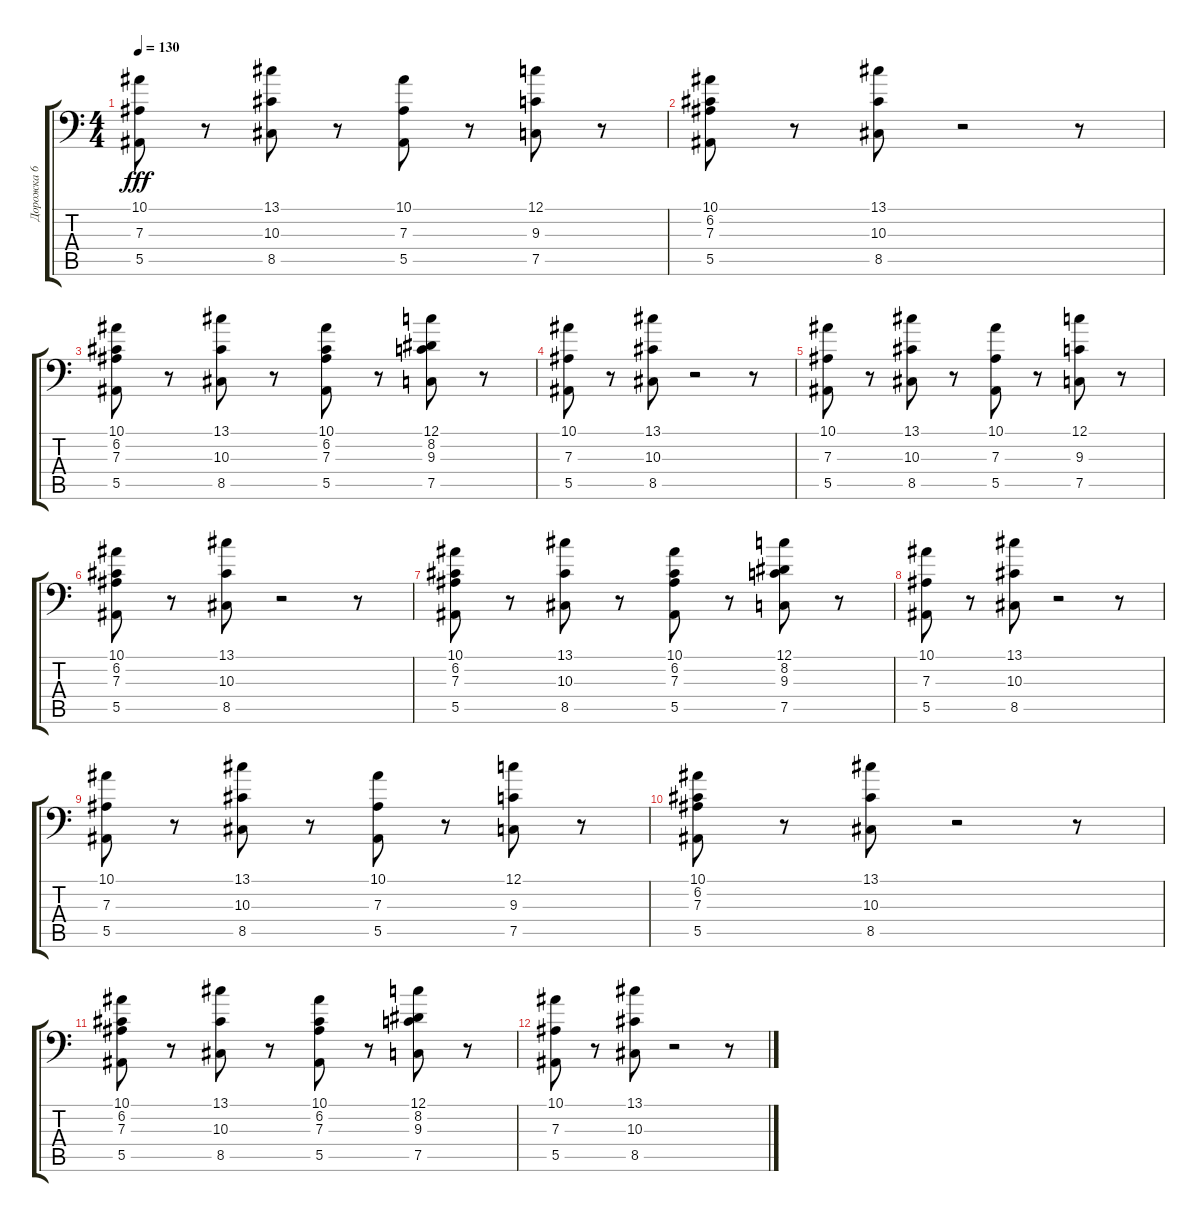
\track ("Дорожка 6" "Дорожка 6") {instrument stringensemble1}
\staff {score tabs}
\tuning (C4 G3 Eb3 Bb2 F2 Bb1) {hide}
\ts (4 4)
\tempo 130
\clef f4
\ks c
(10.1 7.3 5.5).8{dy fff} r.8 (13.1 10.3 8.5).8 r.8 (10.1 7.3 5.5).8 r.8 (12.1 9.3 7.5).8 r.8 |
(10.1 6.2 7.3 5.5).8 r.8 (13.1 10.3 8.5).8 r.2 r.8 |
(10.1 6.2 7.3 5.5).8 r.8 (13.1 10.3 8.5).8 r.8 (10.1 6.2 7.3 5.5).8 r.8 (12.1 8.2 9.3 7.5).8 r.8 |
(10.1 7.3 5.5).8 r.8 (13.1 10.3 8.5).8 r.2 r.8 |
(10.1 7.3 5.5).8 r.8 (13.1 10.3 8.5).8 r.8 (10.1 7.3 5.5).8 r.8 (12.1 9.3 7.5).8 r.8 |
(10.1 6.2 7.3 5.5).8 r.8 (13.1 10.3 8.5).8 r.2 r.8 |
(10.1 6.2 7.3 5.5).8 r.8 (13.1 10.3 8.5).8 r.8 (10.1 6.2 7.3 5.5).8 r.8 (12.1 8.2 9.3 7.5).8 r.8 |
(10.1 7.3 5.5).8 r.8 (13.1 10.3 8.5).8 r.2 r.8 |
(10.1 7.3 5.5).8 r.8 (13.1 10.3 8.5).8 r.8 (10.1 7.3 5.5).8 r.8 (12.1 9.3 7.5).8 r.8 |
(10.1 6.2 7.3 5.5).8 r.8 (13.1 10.3 8.5).8 r.2 r.8 |
(10.1 6.2 7.3 5.5).8 r.8 (13.1 10.3 8.5).8 r.8 (10.1 6.2 7.3 5.5).8 r.8 (12.1 8.2 9.3 7.5).8 r.8 |
(10.1 7.3 5.5).8 r.8 (13.1 10.3 8.5).8 r.2 r.8
